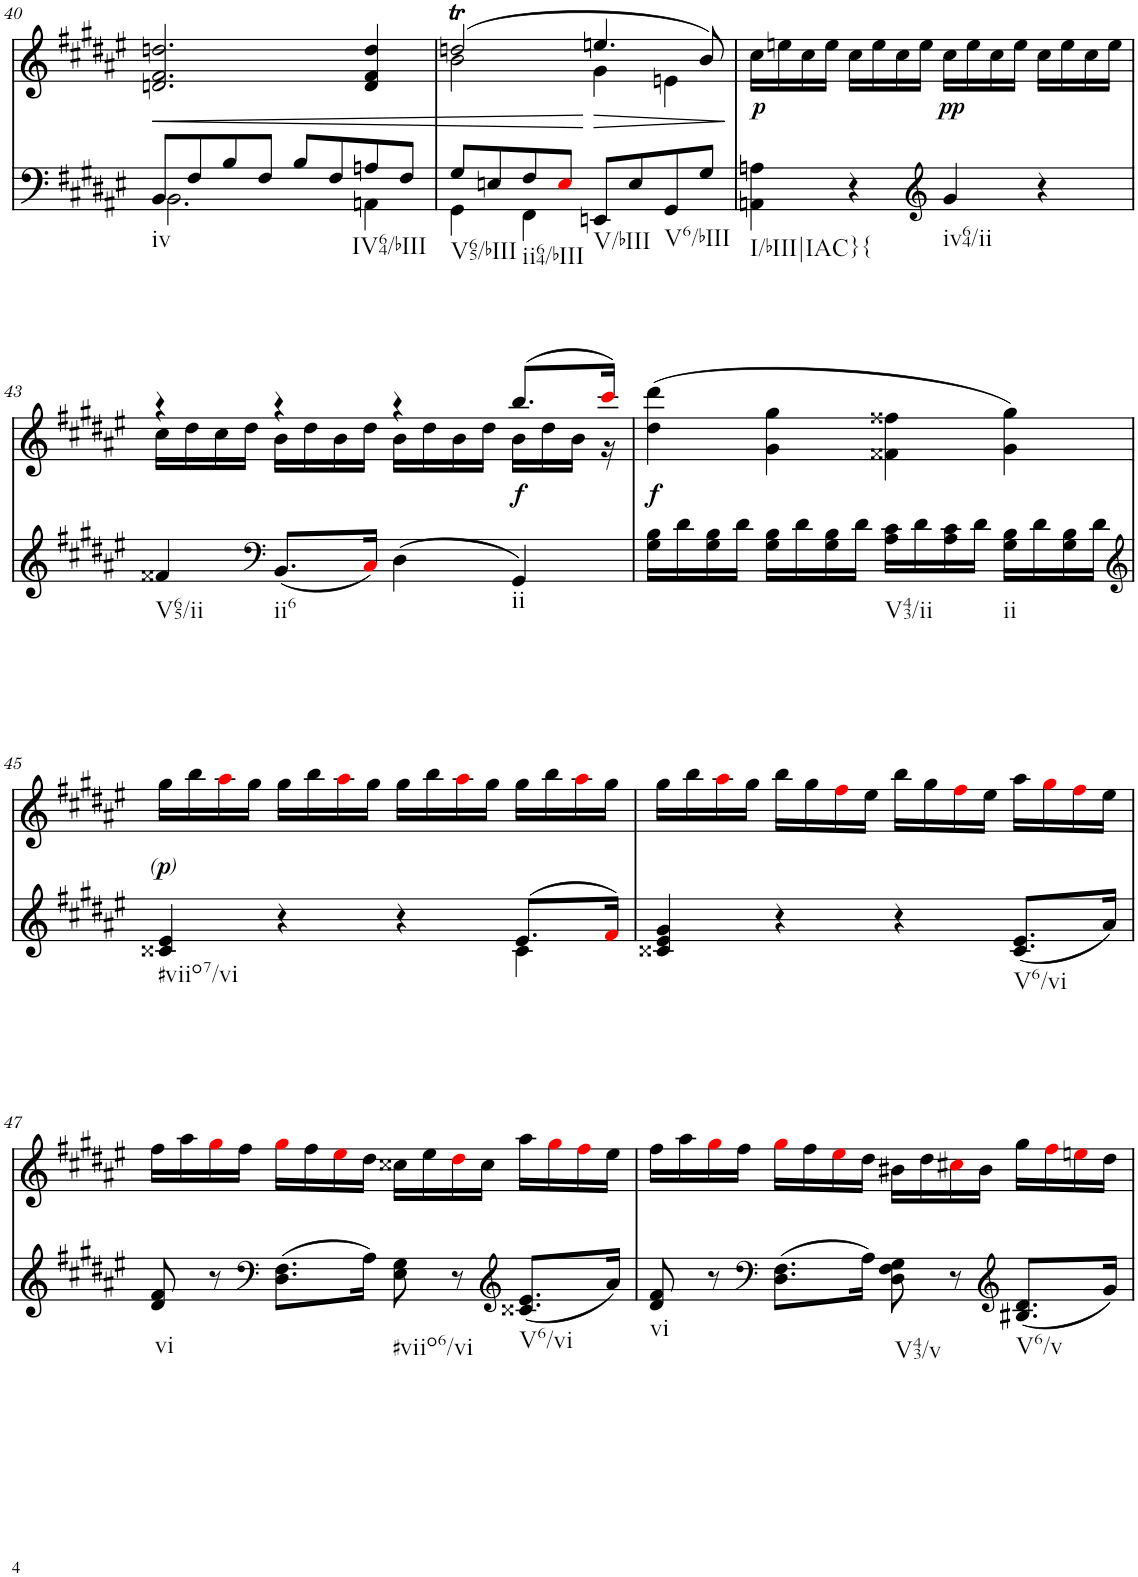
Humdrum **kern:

**kern	**kern	**text	**dynam
*part2	*part1	*part1	*part1
*staff2	*staff1	*staff1	*staff1
*I"piano	*I"piano	*	*
*I'Pno	*I'Pno	*	*
!!LO:PB:g=z
*clefF4	*clefG2	*	*
*k[f#c#g#d#a#e#]	*k[f#c#g#d#a#e#]	*	*
*F#:	*F#:	*	*
*M4/4	*M4/4	*	*
*met(c)	*met(c)	*	*
=40	=40	=40	=40
*^	*	*	*
!LO:TX:b:t=iv	!	!	!	!
!	!	!	!	!LO:HP:b
8BB/L	2.BB\	2.dn/ 2.f#/ 2.ddn/	.	<
8F#/	.	.	.	.
8B/	.	.	.	.
8F#/J	.	.	.	.
8B/L	.	.	.	.
8F#/	.	.	.	.
!LO:TX:b:t=IV64/bIII	!	!	!	!
8An/	4AAn\	4d/ 4f#/ 4dd/	.	.
8F#/J	.	.	.	.
=41	=41	=41	=41	=41
*	*	*^	*	*
!LO:TX:b:t=V65/bIII	!	!	!	!	!
8G#/L	4GG#\	(2ddnT/	2b\	.	.
8En/	.	.	.	.	.
!LO:TX:b:t=ii64/bIII	!	!	!	!	!
8F#/	4FF#\	.	.	.	.
8Ei/J	.	.	.	.	.
!LO:TX:b:t=V/bIII	!	!	!	!	!
!	!	!	!	!	!LO:HP:n=1:b
8EEn/L	2ryy	4.een/	4g#\	.	[ >
8E/	.	.	.	.	.
!LO:TX:b:t=V6/bIII	!	!	!	!	!
8GG#/	.	.	4en\	.	.
8G#/J	.	8b/)	.	.	.
*v	*v	*	*	*	*
*	*v	*v	*	*
.	.	.	]
=42	=42	=42	=42
!LO:TX:b:t=I/bIII|IAC}{	!	!	!
!	!	!LO:LY:b	!
4AAn\ 4An\	16cc#\LL	.	.
.	16een\	.	.
.	16cc#\	.	.
.	16ee\JJ	.	.
4r	16cc#\LL	.	.
.	16ee\	.	.
.	16cc#\	.	.
.	16ee\JJ	.	.
*clefG2	*	*	*
!LO:TX:b:t=iv64/ii	!	!	!
!	!	!LO:LY:b	!
4g#/	16cc#\LL	.	.
.	16ee\	.	.
.	16cc#\	.	.
.	16ee\JJ	.	.
4r	16cc#\LL	.	.
.	16ee\	.	.
.	16cc#\	.	.
.	16ee\JJ	.	.
!!LO:LB:g=z
=43	=43	=43	=43
*	*^	*	*
!LO:TX:b:t=V65/ii	!	!	!	!
4f##X/	4r	16cc#\LL	.	.
.	.	16dd#\	.	.
.	.	16cc#\	.	.
.	.	16dd#\JJ	.	.
*clefF4	*	*	*	*
!LO:TX:b:t=ii6	!	!	!	!
(8.BB/L	4r	16b\LL	.	.
.	.	16dd#\	.	.
.	.	16b\	.	.
16C#i/Jk)	.	16dd#\JJ	.	.
(4D#\	4r	16b\LL	.	.
.	.	16dd#\	.	.
.	.	16b\	.	.
.	.	16dd#\JJ	.	.
!LO:TX:b:t=ii	!	!	!	!
!	!	!	!LO:LY:b	!
4GG#/)	(8.bb/L	16b\LL	.	.
.	.	16dd#\	.	.
.	.	16b\JJ	.	.
.	16ccc#i/Jk)	16r	.	.
=44	=44	=44	=44	=44
!	!	!	!LO:LY:b	!
*	*v	*v	*	*
16G#\ 16B\LL	(4dd#\ 4ddd#\	.	.
16d#\	.	.	.
16G#\ 16B\	.	.	.
16d#\JJ	.	.	.
16G#\ 16B\LL	4g#\ 4gg#\	.	.
16d#\	.	.	.
16G#\ 16B\	.	.	.
16d#\JJ	.	.	.
!LO:TX:b:t=V43/ii	!	!	!
16A#\ 16c#\LL	4f##X\ 4ff##X\	.	.
16d#\	.	.	.
16A#\ 16c#\	.	.	.
16d#\JJ	.	.	.
!LO:TX:b:t=ii	!	!	!
16G#\ 16B\LL	4g#\ 4gg#\)	.	.
16d#\	.	.	.
16G#\ 16B\	.	.	.
16d#\JJ	.	.	.
!!LO:LB:g=z
=45	=45	=45	=45
*clefG2	*	*	*
*^	*	*	*
!LO:TX:b:t=#viio7/vi	!	!	!	!
!	!	!	!	!LO:DY:b
!	!	!	!	!LO:DY:n=1:b
!	!	!	!	!LO:DY:n=2:b
4c##X/ 4e#/	2.ryy	16gg#\LL	.	other-dynamics p other-dynamics
.	.	16bb\	.	.
.	.	16aa#i\	.	.
.	.	16gg#\JJ	.	.
4r	.	16gg#\LL	.	.
.	.	16bb\	.	.
.	.	16aa#i\	.	.
.	.	16gg#\JJ	.	.
4r	.	16gg#\LL	.	.
.	.	16bb\	.	.
.	.	16aa#i\	.	.
.	.	16gg#\JJ	.	.
(8.e#/L	4c##\	16gg#\LL	.	.
.	.	16bb\	.	.
.	.	16aa#i\	.	.
16f#i/Jk)	.	16gg#\JJ	.	.
*v	*v	*	*	*
=46	=46	=46	=46
4c##X/ 4e#/ 4g#/	16gg#\LL	.	.
.	16bb\	.	.
.	16aa#i\	.	.
.	16gg#\JJ	.	.
4r	16bb\LL	.	.
.	16gg#\	.	.
.	16ff#i\	.	.
.	16ee#\JJ	.	.
4r	16bb\LL	.	.
.	16gg#\	.	.
.	16ff#i\	.	.
.	16ee#\JJ	.	.
!LO:TX:b:t=V6/vi	!	!	!
(8.c##/ 8.e#/L	16aa#\LL	.	.
.	16gg#i\	.	.
.	16ff#i\	.	.
16a#/Jk)	16ee#\JJ	.	.
!!LO:LB:g=z
=47	=47	=47	=47
!LO:TX:b:t=vi	!	!	!
8d#/ 8f#/	16ff#\LL	.	.
.	16aa#\	.	.
8r	16gg#i\	.	.
.	16ff#\JJ	.	.
*clefF4	*	*	*
(8.D#\ 8.F#\L	16gg#i\LL	.	.
.	16ff#\	.	.
.	16ee#i\	.	.
16A#\Jk)	16dd#\JJ	.	.
!LO:TX:b:t=#viio6/vi	!	!	!
8E#\ 8G#\	16cc##X\LL	.	.
.	16ee#\	.	.
8r	16dd#i\	.	.
.	16cc##\JJ	.	.
*clefG2	*	*	*
!LO:TX:b:t=V6/vi	!	!	!
(8.c##X/ 8.e#/L	16aa#\LL	.	.
.	16gg#i\	.	.
.	16ff#i\	.	.
16a#/Jk)	16ee#\JJ	.	.
=48	=48	=48	=48
!LO:TX:b:t=vi	!	!	!
8d#/ 8f#/	16ff#\LL	.	.
.	16aa#\	.	.
8r	16gg#i\	.	.
.	16ff#\JJ	.	.
*clefF4	*	*	*
(8.D#\ 8.F#\L	16gg#i\LL	.	.
.	16ff#\	.	.
.	16ee#i\	.	.
16A#\Jk)	16dd#\JJ	.	.
!LO:TX:b:t=V43/v	!	!	!
8D#\ 8F#\ 8G#\	16b#X\LL	.	.
.	16dd#\	.	.
8r	16cc#Xi\	.	.
.	16b#\JJ	.	.
*clefG2	*	*	*
!LO:TX:b:t=V6/v	!	!	!
(8.B#X/ 8.d#/L	16gg#\LL	.	.
.	16ff#i\	.	.
.	16eeni\	.	.
16g#/Jk)	16dd#\JJ	.	.
=	=	=	=
*-	*-	*-	*-
